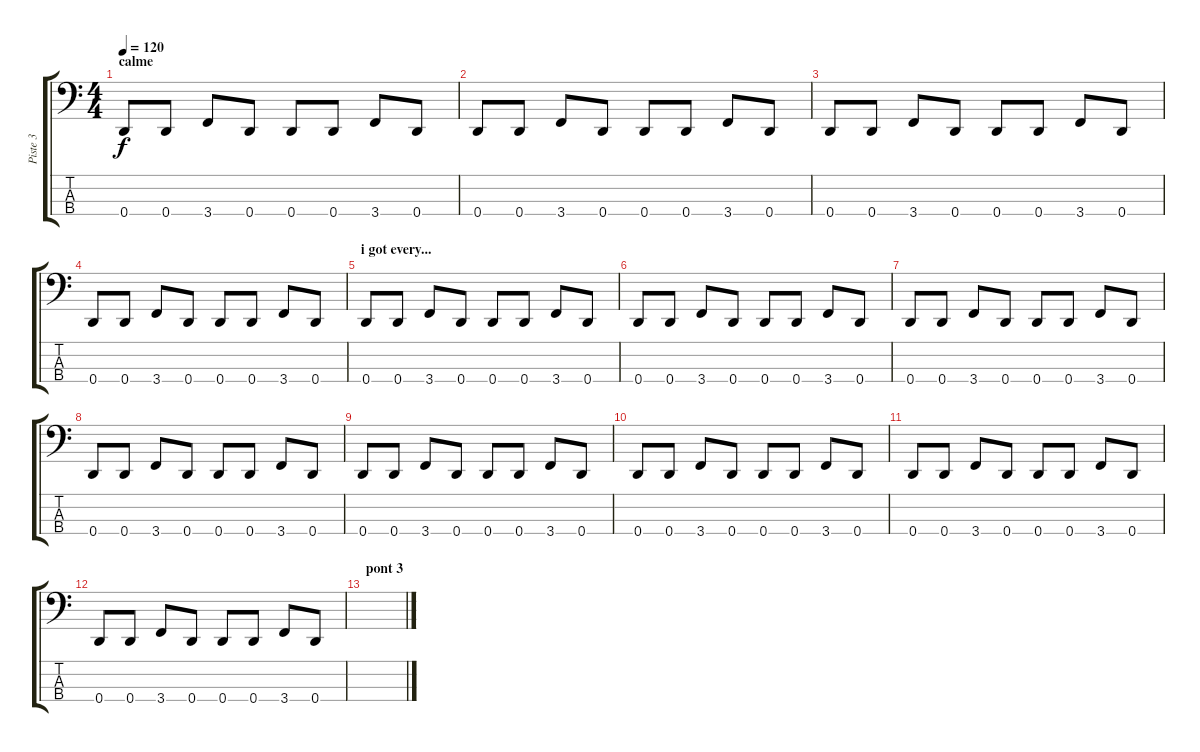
\track ("Piste 3" "Piste 3") {instrument electricbasspick}
\staff {score tabs}
\tuning (G2 D2 A1 D1) {hide}
\ts (4 4)
\section ("" "calme")
\tempo 120
\clef f4
\ks c
0.4.8{dy f} 0.4.8 3.4.8 0.4.8 0.4.8 0.4.8 3.4.8 0.4.8 |
0.4.8 0.4.8 3.4.8 0.4.8 0.4.8 0.4.8 3.4.8 0.4.8 |
0.4.8 0.4.8 3.4.8 0.4.8 0.4.8 0.4.8 3.4.8 0.4.8 |
0.4.8 0.4.8 3.4.8 0.4.8 0.4.8 0.4.8 3.4.8 0.4.8 |
\section ("" "i got every...")
0.4.8 0.4.8 3.4.8 0.4.8 0.4.8 0.4.8 3.4.8 0.4.8 |
0.4.8 0.4.8 3.4.8 0.4.8 0.4.8 0.4.8 3.4.8 0.4.8 |
0.4.8 0.4.8 3.4.8 0.4.8 0.4.8 0.4.8 3.4.8 0.4.8 |
0.4.8 0.4.8 3.4.8 0.4.8 0.4.8 0.4.8 3.4.8 0.4.8 |
0.4.8 0.4.8 3.4.8 0.4.8 0.4.8 0.4.8 3.4.8 0.4.8 |
0.4.8 0.4.8 3.4.8 0.4.8 0.4.8 0.4.8 3.4.8 0.4.8 |
0.4.8 0.4.8 3.4.8 0.4.8 0.4.8 0.4.8 3.4.8 0.4.8 |
0.4.8 0.4.8 3.4.8 0.4.8 0.4.8 0.4.8 3.4.8 0.4.8 |
\section ("" "pont 3")
